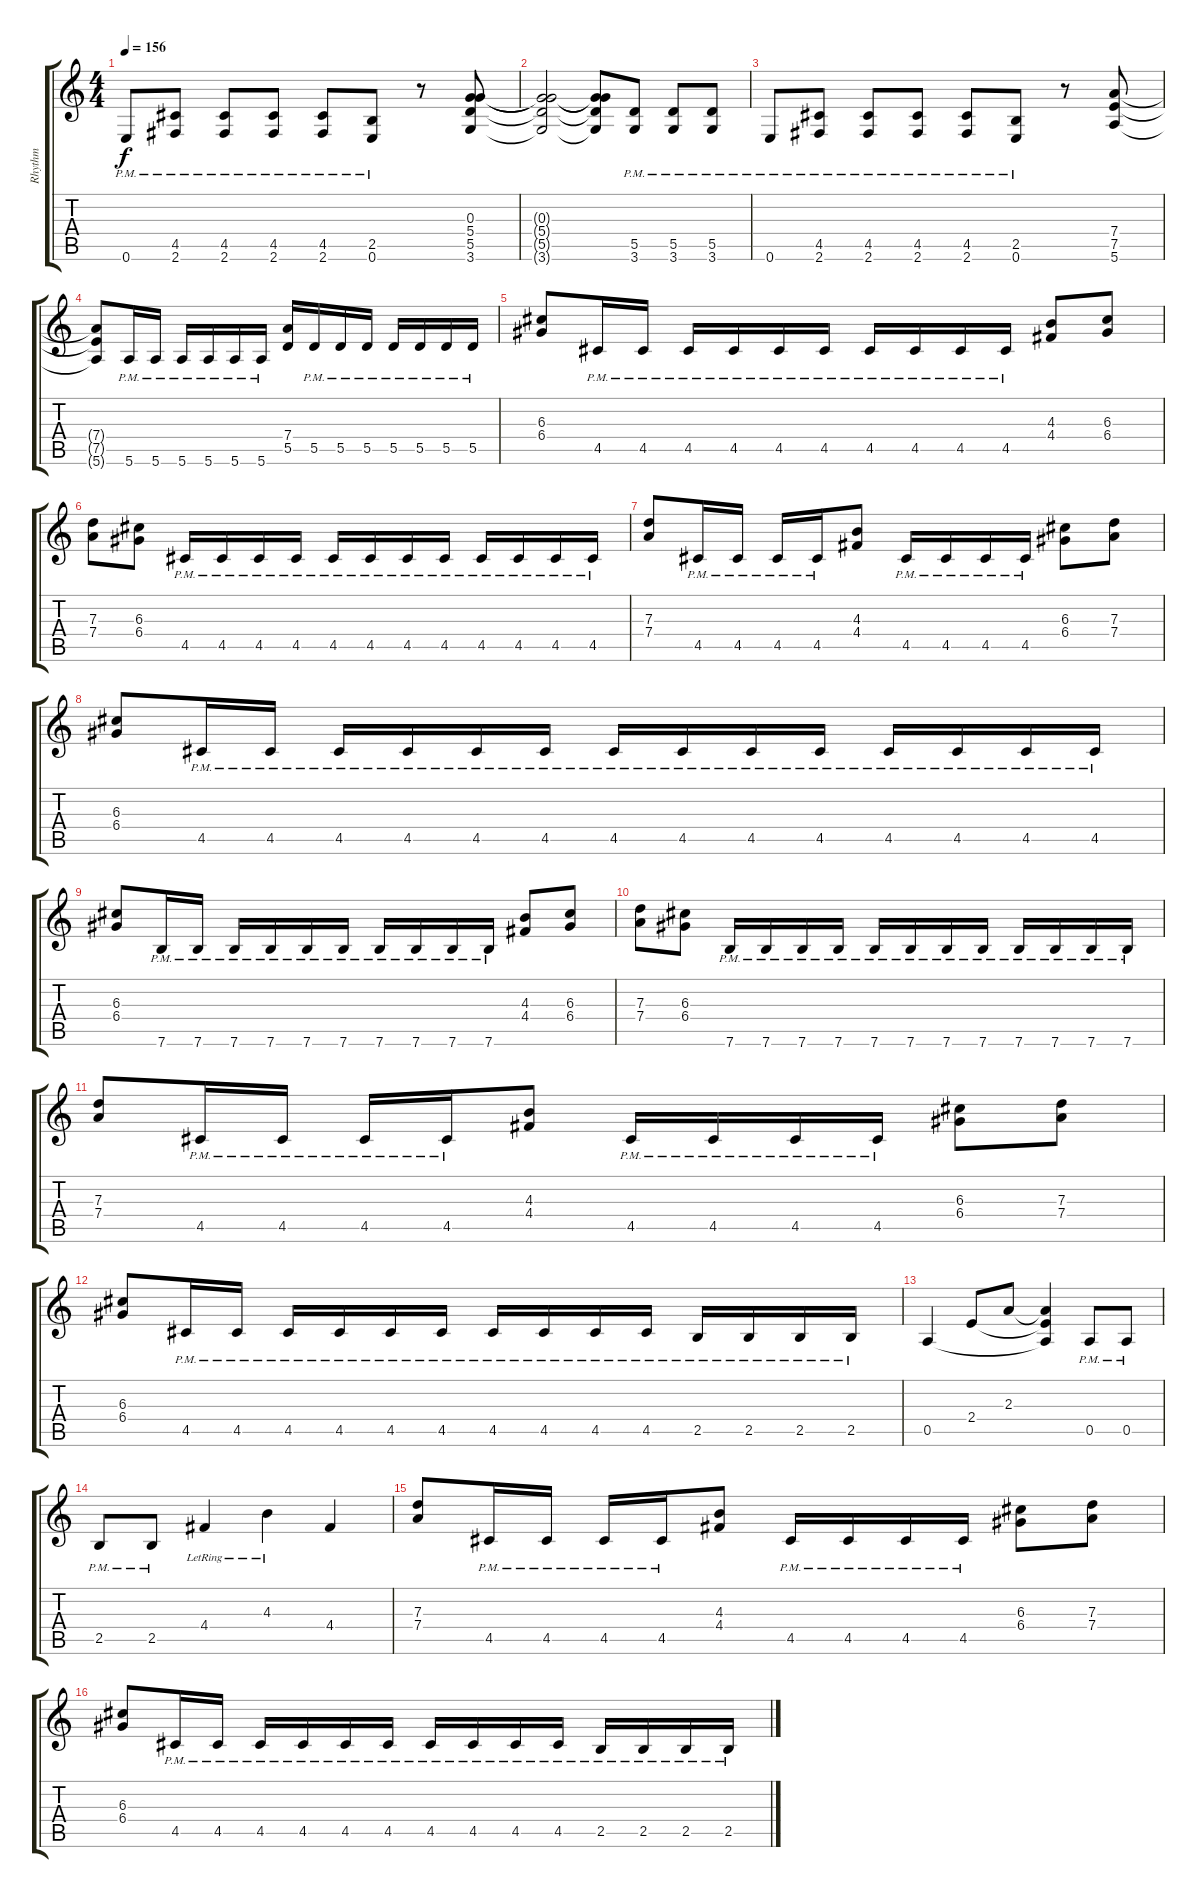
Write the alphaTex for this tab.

\track ("Rhythm" "Rhythm") {instrument overdrivenguitar}
\staff {score tabs}
\tuning (E4 B3 G3 D3 A2 E2) {hide}
\ts (4 4)
\tempo 156
\clef g2
\ks c
0.6{pm}.8{dy f} (4.5{pm} 2.6{pm}).8 (4.5{pm} 2.6{pm}).8 (4.5{pm} 2.6{pm}).8 (4.5{pm} 2.6{pm}).8 (2.5{pm} 0.6{pm}).8 r.8 (0.3 5.4 5.5 3.6).8 |
(0.3{t} 5.4{t} 5.5{t} 3.6{t}).2 (0.3{t} 5.4{t} 5.5{t} 3.6{t}).8 (5.5{pm} 3.6).8 (5.5{pm} 3.6).8 (5.5{pm} 3.6).8 |
0.6{pm}.8 (4.5{pm} 2.6{pm}).8 (4.5{pm} 2.6{pm}).8 (4.5{pm} 2.6{pm}).8 (4.5{pm} 2.6{pm}).8 (2.5{pm} 0.6{pm}).8 r.8 (7.4 7.5 5.6).8 |
(7.4{t} 7.5{t} 5.6{t}).8 5.6{pm}.16 5.6{pm}.16 5.6{pm}.16 5.6{pm}.16 5.6{pm}.16 5.6{pm}.16 (7.4 5.5).16 5.5{pm}.16 5.5{pm}.16 5.5{pm}.16 5.5{pm}.16 5.5{pm}.16 5.5{pm}.16 5.5{pm}.16 |
(6.3 6.4).8 4.5{pm}.16 4.5{pm}.16 4.5{pm}.16 4.5{pm}.16 4.5{pm}.16 4.5{pm}.16 4.5{pm}.16 4.5{pm}.16 4.5{pm}.16 4.5{pm}.16 (4.3 4.4).8 (6.3 6.4).8 |
(7.3 7.4).8 (6.3 6.4).8 4.5{pm}.16 4.5{pm}.16 4.5{pm}.16 4.5{pm}.16 4.5{pm}.16 4.5{pm}.16 4.5{pm}.16 4.5{pm}.16 4.5{pm}.16 4.5{pm}.16 4.5{pm}.16 4.5{pm}.16 |
(7.3 7.4).8 4.5{pm}.16 4.5{pm}.16 4.5{pm}.16 4.5{pm}.16 (4.3 4.4).8 4.5{pm}.16 4.5{pm}.16 4.5{pm}.16 4.5{pm}.16 (6.3 6.4).8 (7.3 7.4).8 |
(6.3 6.4).8 4.5{pm}.16 4.5{pm}.16 4.5{pm}.16 4.5{pm}.16 4.5{pm}.16 4.5{pm}.16 4.5{pm}.16 4.5{pm}.16 4.5{pm}.16 4.5{pm}.16 4.5{pm}.16 4.5{pm}.16 4.5{pm}.16 4.5{pm}.16 |
(6.3 6.4).8 7.6{pm}.16 7.6{pm}.16 7.6{pm}.16 7.6{pm}.16 7.6{pm}.16 7.6{pm}.16 7.6{pm}.16 7.6{pm}.16 7.6{pm}.16 7.6{pm}.16 (4.3 4.4).8 (6.3 6.4).8 |
(7.3 7.4).8 (6.3 6.4).8 7.6{pm}.16 7.6{pm}.16 7.6{pm}.16 7.6{pm}.16 7.6{pm}.16 7.6{pm}.16 7.6{pm}.16 7.6{pm}.16 7.6{pm}.16 7.6{pm}.16 7.6{pm}.16 7.6{pm}.16 |
(7.3 7.4).8 4.5{pm}.16 4.5{pm}.16 4.5{pm}.16 4.5{pm}.16 (4.3 4.4).8 4.5{pm}.16 4.5{pm}.16 4.5{pm}.16 4.5{pm}.16 (6.3 6.4).8 (7.3 7.4).8 |
(6.3 6.4).8 4.5{pm}.16 4.5{pm}.16 4.5{pm}.16 4.5{pm}.16 4.5{pm}.16 4.5{pm}.16 4.5{pm}.16 4.5{pm}.16 4.5{pm}.16 4.5{pm}.16 2.5{pm}.16 2.5{pm}.16 2.5{pm}.16 2.5{pm}.16 |
0.5.4 2.4.8 2.3.8 (2.3{t} 2.4{t} 0.5{t}).4 0.5{pm}.8 0.5{pm}.8 |
2.5{pm}.8 2.5{pm}.8 4.4{lr}.4 4.3{lr}.4 4.4.4 |
(7.3 7.4).8 4.5{pm}.16 4.5{pm}.16 4.5{pm}.16 4.5{pm}.16 (4.3 4.4).8 4.5{pm}.16 4.5{pm}.16 4.5{pm}.16 4.5{pm}.16 (6.3 6.4).8 (7.3 7.4).8 |
(6.3 6.4).8 4.5{pm}.16 4.5{pm}.16 4.5{pm}.16 4.5{pm}.16 4.5{pm}.16 4.5{pm}.16 4.5{pm}.16 4.5{pm}.16 4.5{pm}.16 4.5{pm}.16 2.5{pm}.16 2.5{pm}.16 2.5{pm}.16 2.5{pm}.16
